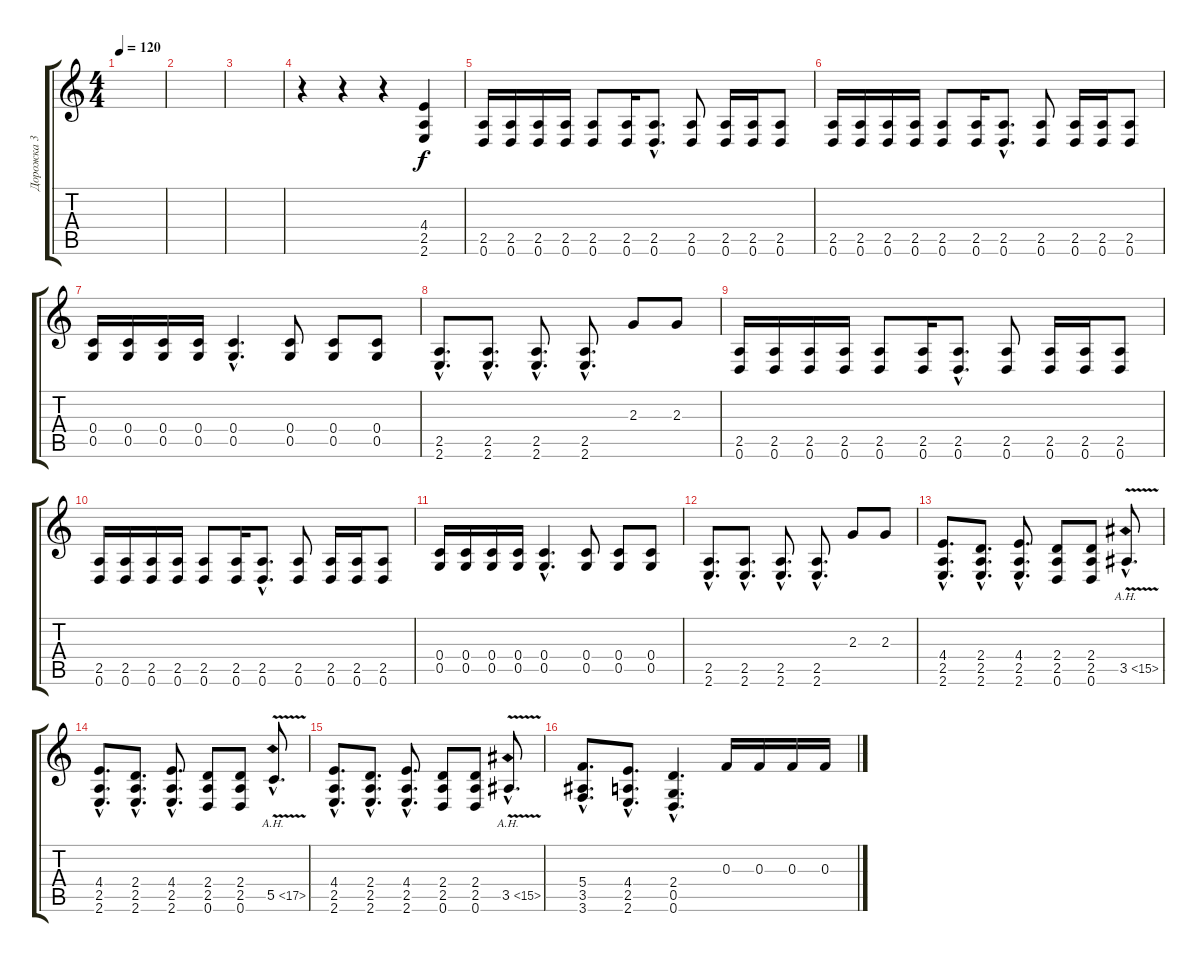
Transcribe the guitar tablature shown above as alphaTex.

\track ("Дорожка 3" "Дорожка 3") {instrument distortionguitar}
\staff {score tabs}
\tuning (D4 A3 F3 C3 G2 D2) {hide}
\ts (4 4)
\tempo 120
\clef g2
\ks c
|
|
|
r.4 r.4 r.4 (4.4 2.5 2.6).4 |
(2.5 0.6).16 (2.5 0.6).16 (2.5 0.6).16 (2.5 0.6).16 (2.5 0.6).8 (2.5 0.6).16 (2.5{hac} 0.6{hac}).8{d} (2.5 0.6).8 (2.5 0.6).16 (2.5 0.6).16 (2.5 0.6).8 |
(2.5 0.6).16 (2.5 0.6).16 (2.5 0.6).16 (2.5 0.6).16 (2.5 0.6).8 (2.5 0.6).16 (2.5{hac} 0.6{hac}).8{d} (2.5 0.6).8 (2.5 0.6).16 (2.5 0.6).16 (2.5 0.6).8 |
(0.4 0.5).16 (0.4 0.5).16 (0.4 0.5).16 (0.4 0.5).16 (0.4{hac} 0.5{hac}).4{d} (0.4 0.5).8 (0.4 0.5).8 (0.4 0.5).8 |
(2.5{hac} 2.6{hac}).8{d} (2.5{hac} 2.6{hac}).8{d} (2.5{hac} 2.6{hac}).8{d} (2.5{hac} 2.6{hac}).8{d} 2.3.8 2.3.8 |
(2.5 0.6).16 (2.5 0.6).16 (2.5 0.6).16 (2.5 0.6).16 (2.5 0.6).8 (2.5 0.6).16 (2.5{hac} 0.6{hac}).8{d} (2.5 0.6).8 (2.5 0.6).16 (2.5 0.6).16 (2.5 0.6).8 |
(2.5 0.6).16 (2.5 0.6).16 (2.5 0.6).16 (2.5 0.6).16 (2.5 0.6).8 (2.5 0.6).16 (2.5{hac} 0.6{hac}).8{d} (2.5 0.6).8 (2.5 0.6).16 (2.5 0.6).16 (2.5 0.6).8 |
(0.4 0.5).16 (0.4 0.5).16 (0.4 0.5).16 (0.4 0.5).16 (0.4{hac} 0.5{hac}).4{d} (0.4 0.5).8 (0.4 0.5).8 (0.4 0.5).8 |
(2.5{hac} 2.6{hac}).8{d} (2.5{hac} 2.6{hac}).8{d} (2.5{hac} 2.6{hac}).8{d} (2.5{hac} 2.6{hac}).8{d} 2.3.8 2.3.8 |
(4.4{hac} 2.5{hac} 2.6{hac}).8{d} (2.4{hac} 2.5{hac} 2.6{hac}).8{d} (4.4{hac} 2.5{hac} 2.6{hac}).8{d} (2.4 2.5 0.6).8 (2.4 2.5 0.6).8 3.5{ah 12 v hac}.8{d} |
(4.4{hac} 2.5{hac} 2.6{hac}).8{d} (2.4{hac} 2.5{hac} 2.6{hac}).8{d} (4.4{hac} 2.5{hac} 2.6{hac}).8{d} (2.4 2.5 0.6).8 (2.4 2.5 0.6).8 5.5{ah 12 v hac}.8{d} |
(4.4{hac} 2.5{hac} 2.6{hac}).8{d} (2.4{hac} 2.5{hac} 2.6{hac}).8{d} (4.4{hac} 2.5{hac} 2.6{hac}).8{d} (2.4 2.5 0.6).8 (2.4 2.5 0.6).8 3.5{ah 12 v hac}.8{d} |
(5.4{hac} 3.5{hac} 3.6{hac}).8{d} (4.4{hac} 2.5{hac} 2.6{hac}).8{d} (2.4{hac} 0.5{hac} 0.6{hac}).4{d} 0.3.16 0.3.16 0.3.16 0.3.16
